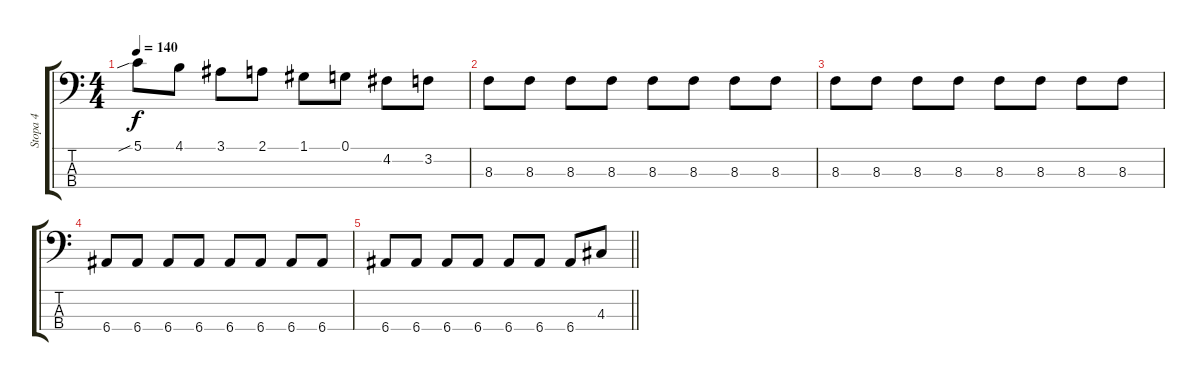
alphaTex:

\track ("Stopa 4" "Stopa 4") {instrument electricbassfinger}
\staff {score tabs}
\tuning (G2 D2 A1 E1) {hide}
\ts (4 4)
\tempo 140
\clef f4
\ks c
5.1{sib}.8{dy f} 4.1.8 3.1.8 2.1.8 1.1.8 0.1.8 4.2.8 3.2.8 |
8.3.8{volume 0} 8.3.8 8.3.8 8.3.8 8.3.8 8.3.8 8.3.8 8.3.8 |
8.3.8 8.3.8 8.3.8 8.3.8 8.3.8 8.3.8 8.3.8 8.3.8 |
6.4.8 6.4.8 6.4.8 6.4.8 6.4.8 6.4.8 6.4.8 6.4.8 |
\barLineRight lightlight
6.4.8 6.4.8 6.4.8 6.4.8 6.4.8 6.4.8 6.4.8 4.3.8
